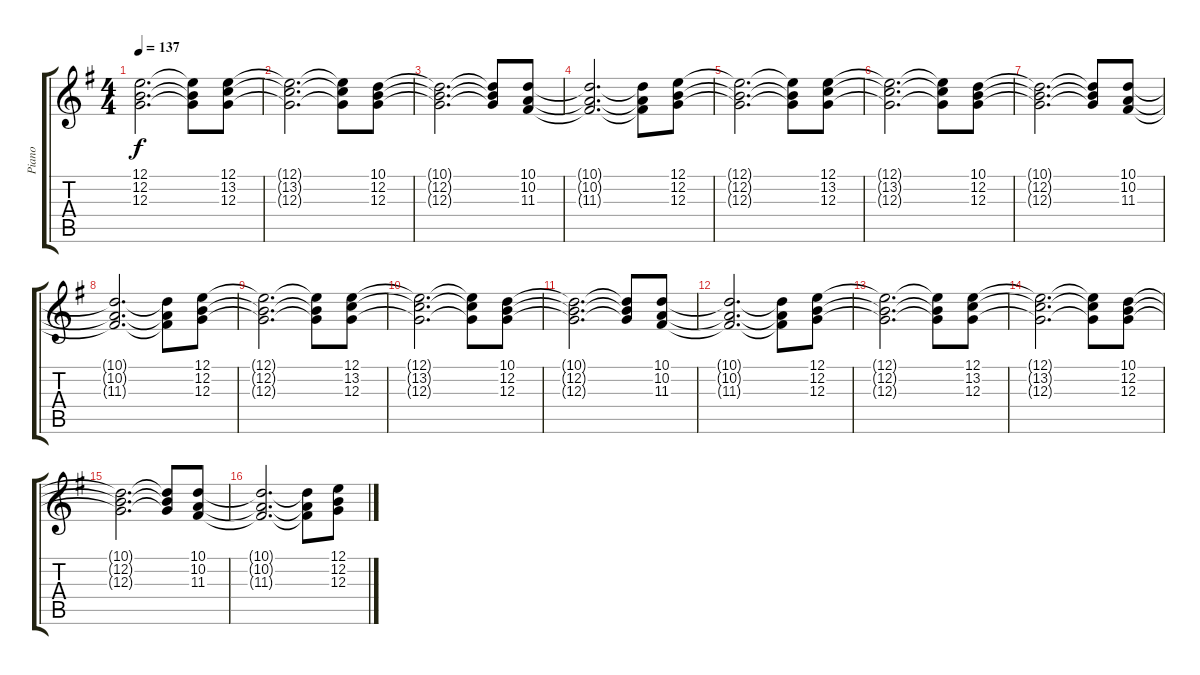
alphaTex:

\track ("Piano" "Piano") {instrument electricpiano2}
\staff {score tabs}
\tuning (E4 B3 G3 D3 A2 E2) {hide}
\ts (4 4)
\tempo 137
\clef g2
\ks g
(12.1{t} 12.2{t} 12.3{t}).2{d dy f} (12.1{t} 12.2{t} 12.3{t}).8 (12.1 13.2 12.3).8 |
(12.1{t} 13.2{t} 12.3{t}).2{d} (12.1{t} 13.2{t} 12.3{t}).8 (10.1 12.2 12.3).8 |
(10.1{t} 12.2{t} 12.3{t}).2{d} (10.1{t} 12.2{t} 12.3{t}).8 (10.1 10.2 11.3).8 |
(10.1{t} 10.2{t} 11.3{t}).2{d} (10.1{t} 10.2{t} 11.3{t}).8 (12.1 12.2 12.3).8 |
(12.1{t} 12.2{t} 12.3{t}).2{d} (12.1{t} 12.2{t} 12.3{t}).8 (12.1 13.2 12.3).8 |
(12.1{t} 13.2{t} 12.3{t}).2{d} (12.1{t} 13.2{t} 12.3{t}).8 (10.1 12.2 12.3).8 |
(10.1{t} 12.2{t} 12.3{t}).2{d} (10.1{t} 12.2{t} 12.3{t}).8 (10.1 10.2 11.3).8 |
(10.1{t} 10.2{t} 11.3{t}).2{d} (10.1{t} 10.2{t} 11.3{t}).8 (12.1 12.2 12.3).8 |
(12.1{t} 12.2{t} 12.3{t}).2{d} (12.1{t} 12.2{t} 12.3{t}).8 (12.1 13.2 12.3).8 |
(12.1{t} 13.2{t} 12.3{t}).2{d} (12.1{t} 13.2{t} 12.3{t}).8 (10.1 12.2 12.3).8 |
(10.1{t} 12.2{t} 12.3{t}).2{d} (10.1{t} 12.2{t} 12.3{t}).8 (10.1 10.2 11.3).8 |
(10.1{t} 10.2{t} 11.3{t}).2{d} (10.1{t} 10.2{t} 11.3{t}).8 (12.1 12.2 12.3).8 |
(12.1{t} 12.2{t} 12.3{t}).2{d} (12.1{t} 12.2{t} 12.3{t}).8 (12.1 13.2 12.3).8 |
(12.1{t} 13.2{t} 12.3{t}).2{d} (12.1{t} 13.2{t} 12.3{t}).8 (10.1 12.2 12.3).8 |
(10.1{t} 12.2{t} 12.3{t}).2{d} (10.1{t} 12.2{t} 12.3{t}).8 (10.1 10.2 11.3).8 |
(10.1{t} 10.2{t} 11.3{t}).2{d} (10.1{t} 10.2{t} 11.3{t}).8 (12.1 12.2 12.3).8
